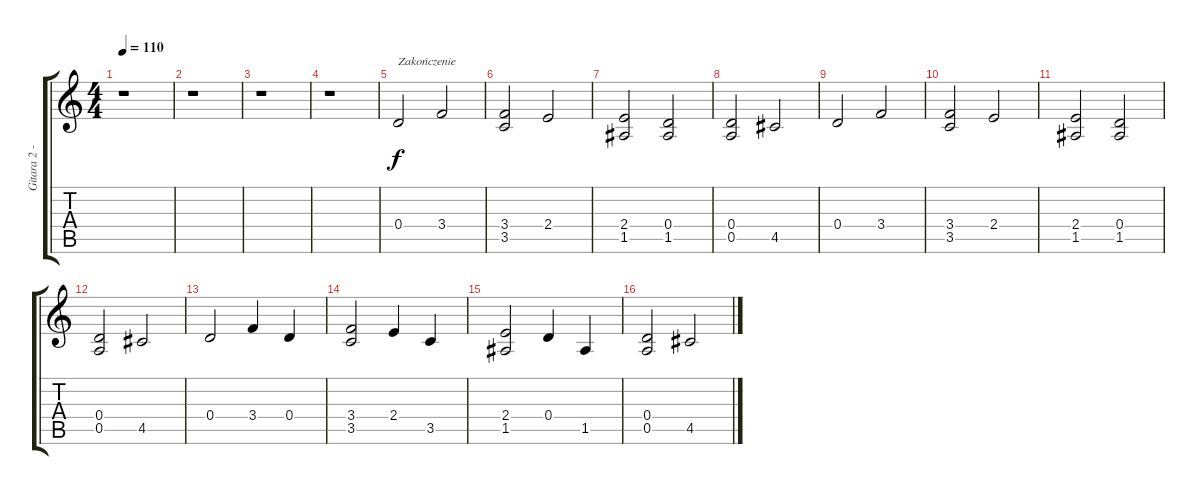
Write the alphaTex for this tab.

\track ("Gitara 2 - R. Żarowski" "Gitara 2 -") {instrument acousticguitarnylon}
\staff {score tabs}
\tuning (E4 B3 G3 D3 A2 E2) {hide}
\ts (4 4)
\tempo 110
\clef g2
\ks c
r.1{dy f} |
r.1 |
r.1 |
r.1 |
0.4.2{txt "Zakończenie"} 3.4.2 |
(3.4 3.5).2 2.4.2 |
(2.4 1.5).2 (0.4 1.5).2 |
(0.4 0.5).2 4.5.2 |
0.4.2 3.4.2 |
(3.4 3.5).2 2.4.2 |
(2.4 1.5).2 (0.4 1.5).2 |
(0.4 0.5).2 4.5.2 |
0.4.2 3.4.4 0.4.4 |
(3.4 3.5).2 2.4.4 3.5.4 |
(2.4 1.5).2 0.4.4 1.5.4 |
(0.4 0.5).2 4.5.2
